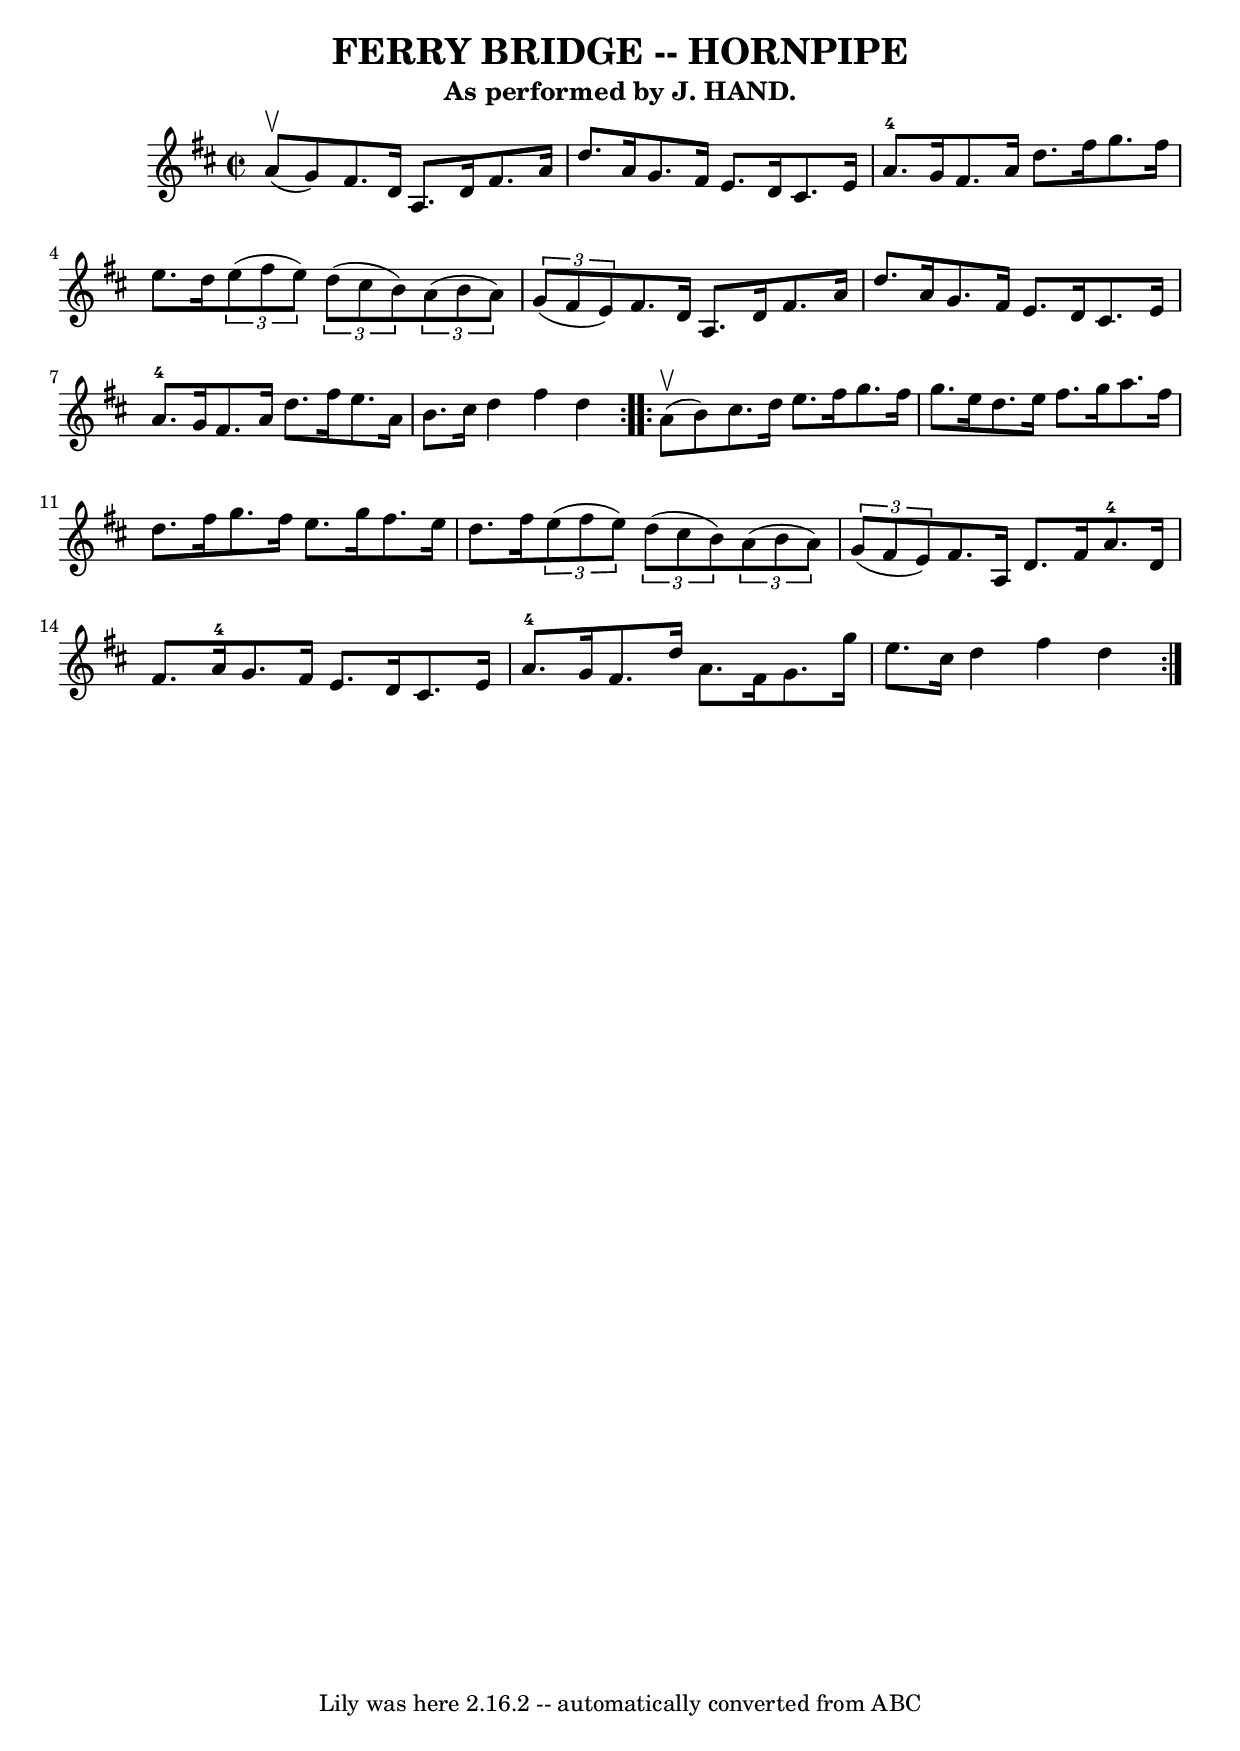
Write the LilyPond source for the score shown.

\version "2.16.2"
\include "Mammoth.ily"
\header {
  %% book = "Ryan's Mammoth Collection of Fiddle Tunes"
  crossRefNumber = "1"
  footnotes = "\\\\(Can be used as a Clog.)"
  subtitle = "As performed by J. HAND."
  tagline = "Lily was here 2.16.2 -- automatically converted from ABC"
  title = "FERRY BRIDGE -- HORNPIPE"

}
voicedefault =  {



  \repeat volta 2 {

    \override Staff.TimeSignature #'style = #'C
    \time 2/2 
    \key d \major
    a'8 (^\upbow g'8)   |
    fis'8.    
    d'16 a8. d'16 fis'8. a'16 d''8. a'16    |
    g'8.    
    fis'16 e'8. d'16 cis'8. e'16 a'8.-4 g'16    |
    
    fis'8. a'16 d''8. fis''16 g''8. fis''16 e''8. d''16    
    |
    \times 2/3 { e''8 (fis''8 e''8) 
	       }   \times 2/3 { d''8 (
				cis''8 b'8) 
			      }   \times 2/3 { a'8 (b'8 a'8) 
					     }   \times 2/3 {  
					       g'8 (fis'8 e'8) 
					     }   |
    fis'8. d'16 a8. d'16    
    fis'8. a'16 d''8. a'16    |
    g'8. fis'16 e'8. d'16    
    cis'8. e'16 a'8.-4 g'16    |
    fis'8. a'16 d''8.    
    fis''16 e''8. a'16 b'8. cis''16    |
    d''4 fis''4    
    d''4    
  }     
  \repeat volta 2 {
    a'8 (^\upbow b'8)   |
    
    cis''8. d''16 e''8. fis''16 g''8. fis''16 g''8. e''16    
    |
    d''8. e''16 fis''8. g''16 a''8. fis''16 d''8.    
    fis''16    |
    g''8. fis''16 e''8. g''16 fis''8. e''16    
    d''8. fis''16    |
    \times 2/3 { e''8 (fis''8 e''8) 
	       }   
    \times 2/3 { d''8 (cis''8 b'8) 
	       }   \times 2/3 { a'8 (b'8 a'8 
				) 
			      }   \times 2/3 { g'8 (fis'8 e'8) 
					     }   |
    fis'8. a16  
    d'8. fis'16 a'8.-4 d'16 fis'8. a'16-4   |
    g'8. 
    fis'16 e'8. d'16 cis'8. e'16 a'8.-4 g'16    |
    
    fis'8. d''16 a'8. fis'16 g'8. g''16 e''8. cis''16    
    |
    d''4 fis''4 d''4    
  }   

}

\score{
  <<

    \context Staff="default"
    {
      \voicedefault 
      
    }

  >>
  \layout {
    
  }
  \midi {
  }

}
